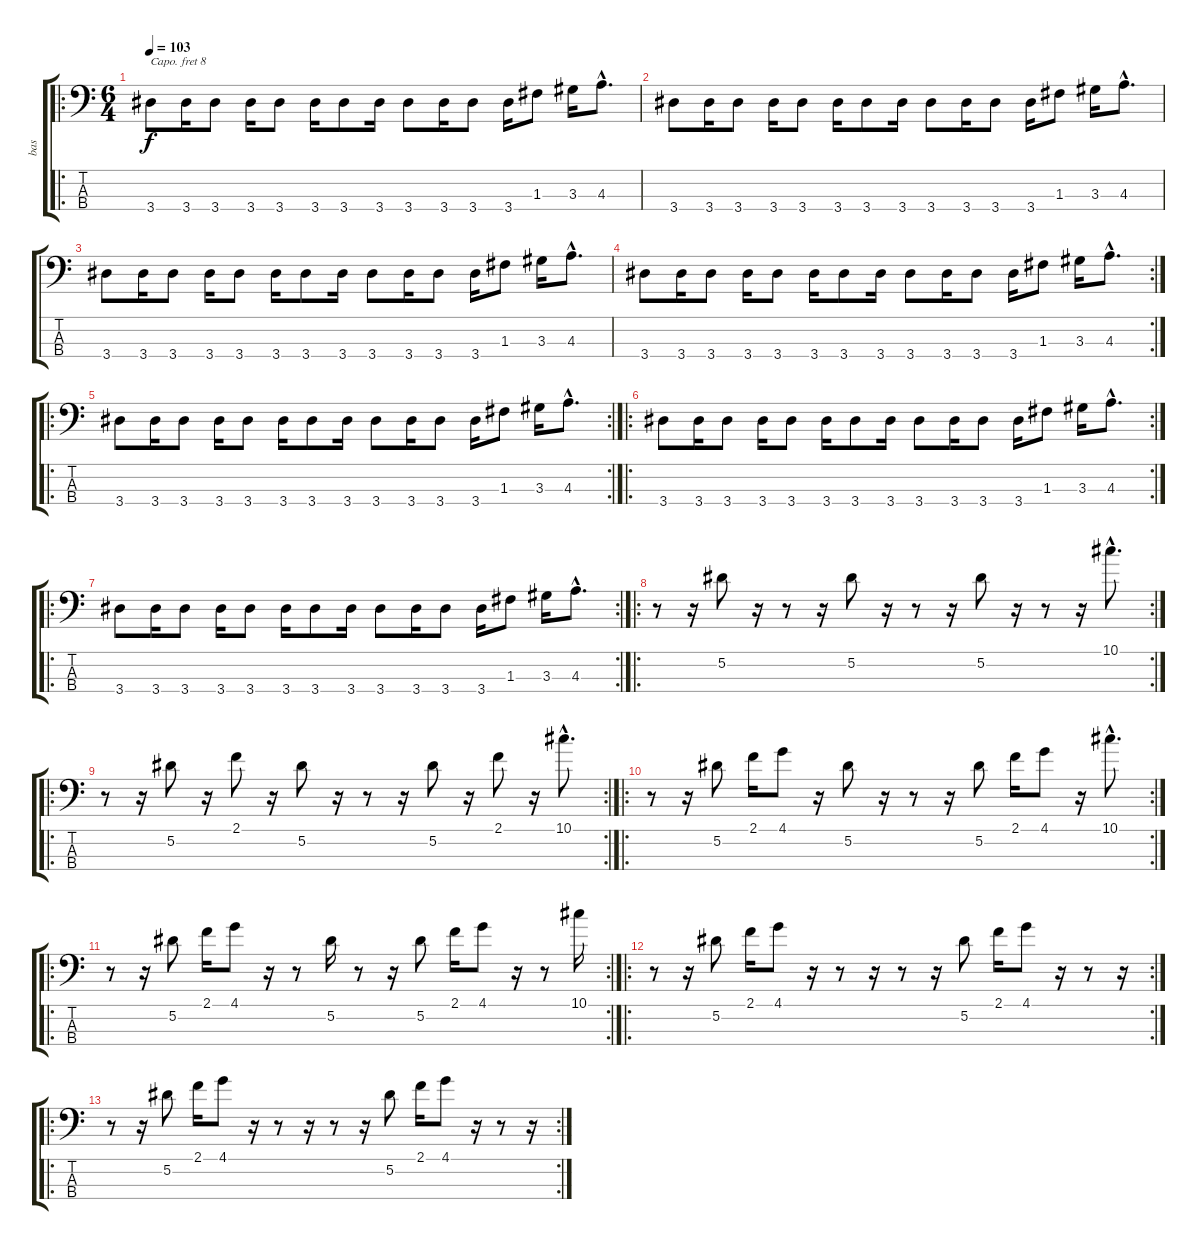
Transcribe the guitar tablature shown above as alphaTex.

\track ("bas" "bas") {instrument electricbassfinger}
\staff {score tabs}
\capo 8
\tuning (G2 D2 A1 E1) {hide}
\ro
\ts (6 4)
\tempo 103
\clef f4
\ks c
3.4.8{dy f} 3.4.16 3.4.8 3.4.16 3.4.8 3.4.16 3.4.8 3.4.16 3.4.8 3.4.16 3.4.8 3.4.16 1.3.8 3.3.16 4.3{hac}.8{d} |
3.4.8 3.4.16 3.4.8 3.4.16 3.4.8 3.4.16 3.4.8 3.4.16 3.4.8 3.4.16 3.4.8 3.4.16 1.3.8 3.3.16 4.3{hac}.8{d} |
3.4.8 3.4.16 3.4.8 3.4.16 3.4.8 3.4.16 3.4.8 3.4.16 3.4.8 3.4.16 3.4.8 3.4.16 1.3.8 3.3.16 4.3{hac}.8{d} |
\rc 2
3.4.8 3.4.16 3.4.8 3.4.16 3.4.8 3.4.16 3.4.8 3.4.16 3.4.8 3.4.16 3.4.8 3.4.16 1.3.8 3.3.16 4.3{hac}.8{d} |
\ro
\rc 2
3.4.8 3.4.16 3.4.8 3.4.16 3.4.8 3.4.16 3.4.8 3.4.16 3.4.8 3.4.16 3.4.8 3.4.16 1.3.8 3.3.16 4.3{hac}.8{d} |
\ro
\rc 2
3.4.8 3.4.16 3.4.8 3.4.16 3.4.8 3.4.16 3.4.8 3.4.16 3.4.8 3.4.16 3.4.8 3.4.16 1.3.8 3.3.16 4.3{hac}.8{d} |
\ro
\rc 2
3.4.8 3.4.16 3.4.8 3.4.16 3.4.8 3.4.16 3.4.8 3.4.16 3.4.8 3.4.16 3.4.8 3.4.16 1.3.8 3.3.16 4.3{hac}.8{d} |
\ro
\rc 2
r.8 r.16 5.2.8 r.16 r.8 r.16 5.2.8 r.16 r.8 r.16 5.2.8 r.16 r.8 r.16 10.1{hac}.8{d} |
\ro
\rc 2
r.8 r.16 5.2.8 r.16 2.1.8 r.16 5.2.8 r.16 r.8 r.16 5.2.8 r.16 2.1.8 r.16 10.1{hac}.8{d} |
\ro
\rc 2
r.8 r.16 5.2.8 2.1.16 4.1.8 r.16 5.2.8 r.16 r.8 r.16 5.2.8 2.1.16 4.1.8 r.16 10.1{hac}.8{d} |
\ro
\rc 2
r.8 r.16 5.2.8 2.1.16 4.1.8 r.16 r.8 5.2.16 r.8 r.16 5.2.8 2.1.16 4.1.8 r.16 r.8 10.1.16 |
\ro
\rc 2
r.8 r.16 5.2.8 2.1.16 4.1.8 r.16 r.8 r.16 r.8 r.16 5.2.8 2.1.16 4.1.8 r.16 r.8 r.16 |
\ro
\rc 2
r.8 r.16 5.2.8 2.1.16 4.1.8 r.16 r.8 r.16 r.8 r.16 5.2.8 2.1.16 4.1.8 r.16 r.8 r.16
